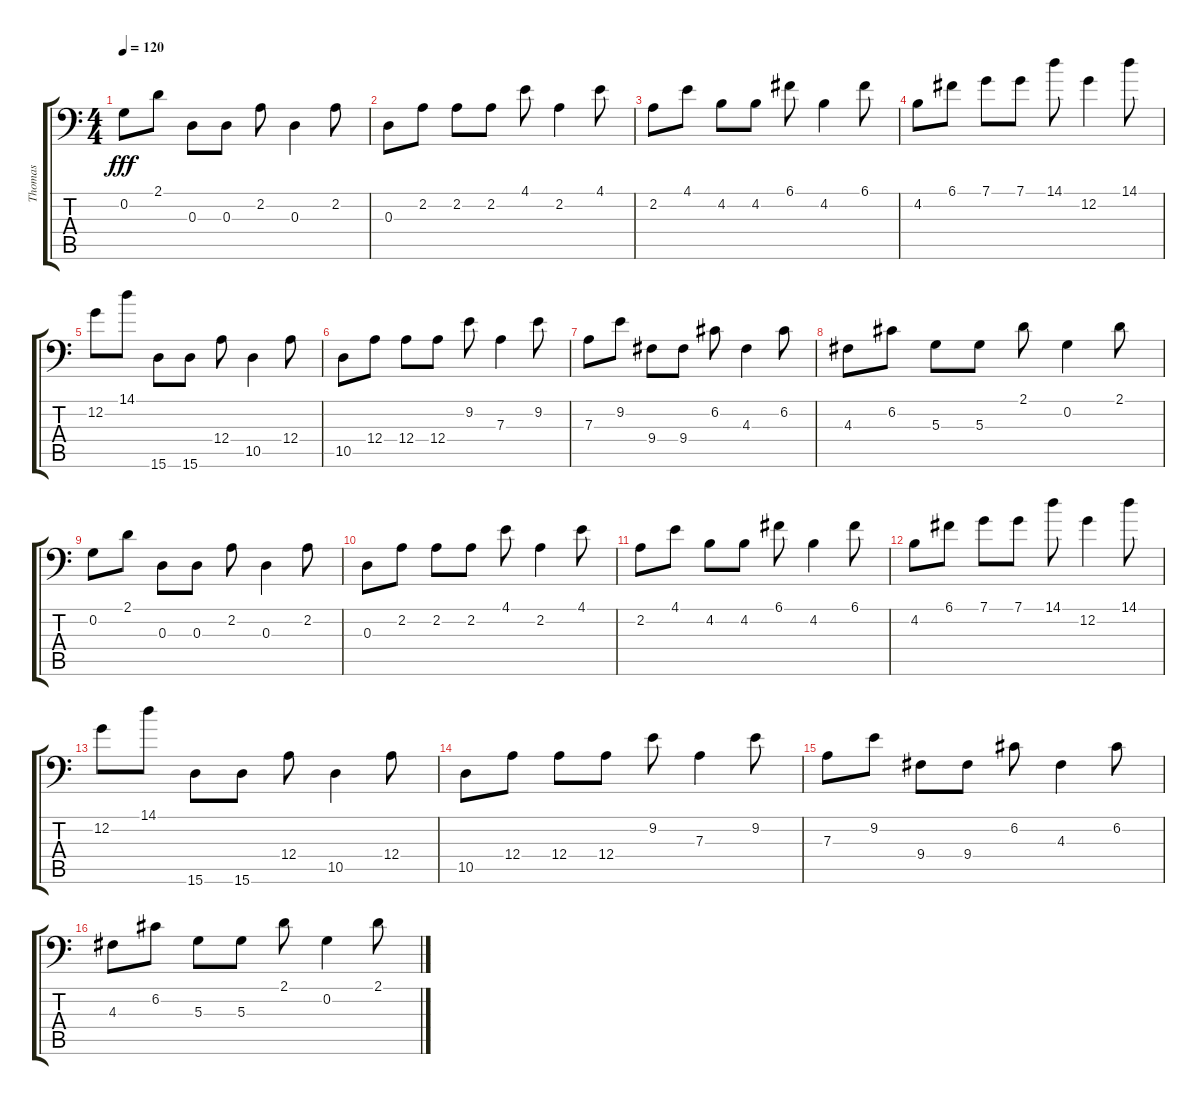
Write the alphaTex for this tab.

\track ("Thomas" "Thomas") {instrument electricbassfinger}
\staff {score tabs}
\tuning (C3 G2 D2 A1 E1 B0) {hide}
\ts (4 4)
\tempo 120
\clef f4
\ks c
0.2.8{dy fff} 2.1.8 0.3.8 0.3.8 2.2.8 0.3.4 2.2.8 |
0.3.8 2.2.8 2.2.8 2.2.8 4.1.8 2.2.4 4.1.8 |
2.2.8 4.1.8 4.2.8 4.2.8 6.1.8 4.2.4 6.1.8 |
4.2.8 6.1.8 7.1.8 7.1.8 14.1.8 12.2.4 14.1.8 |
12.2.8 14.1.8 15.6.8 15.6.8 12.4.8 10.5.4 12.4.8 |
10.5.8 12.4.8 12.4.8 12.4.8 9.2.8 7.3.4 9.2.8 |
7.3.8 9.2.8 9.4.8 9.4.8 6.2.8 4.3.4 6.2.8 |
4.3.8 6.2.8 5.3.8 5.3.8 2.1.8 0.2.4 2.1.8 |
0.2.8 2.1.8 0.3.8 0.3.8 2.2.8 0.3.4 2.2.8 |
0.3.8 2.2.8 2.2.8 2.2.8 4.1.8 2.2.4 4.1.8 |
2.2.8 4.1.8 4.2.8 4.2.8 6.1.8 4.2.4 6.1.8 |
4.2.8 6.1.8 7.1.8 7.1.8 14.1.8 12.2.4 14.1.8 |
12.2.8 14.1.8 15.6.8 15.6.8 12.4.8 10.5.4 12.4.8 |
10.5.8 12.4.8 12.4.8 12.4.8 9.2.8 7.3.4 9.2.8 |
7.3.8 9.2.8 9.4.8 9.4.8 6.2.8 4.3.4 6.2.8 |
4.3.8 6.2.8 5.3.8 5.3.8 2.1.8 0.2.4 2.1.8
